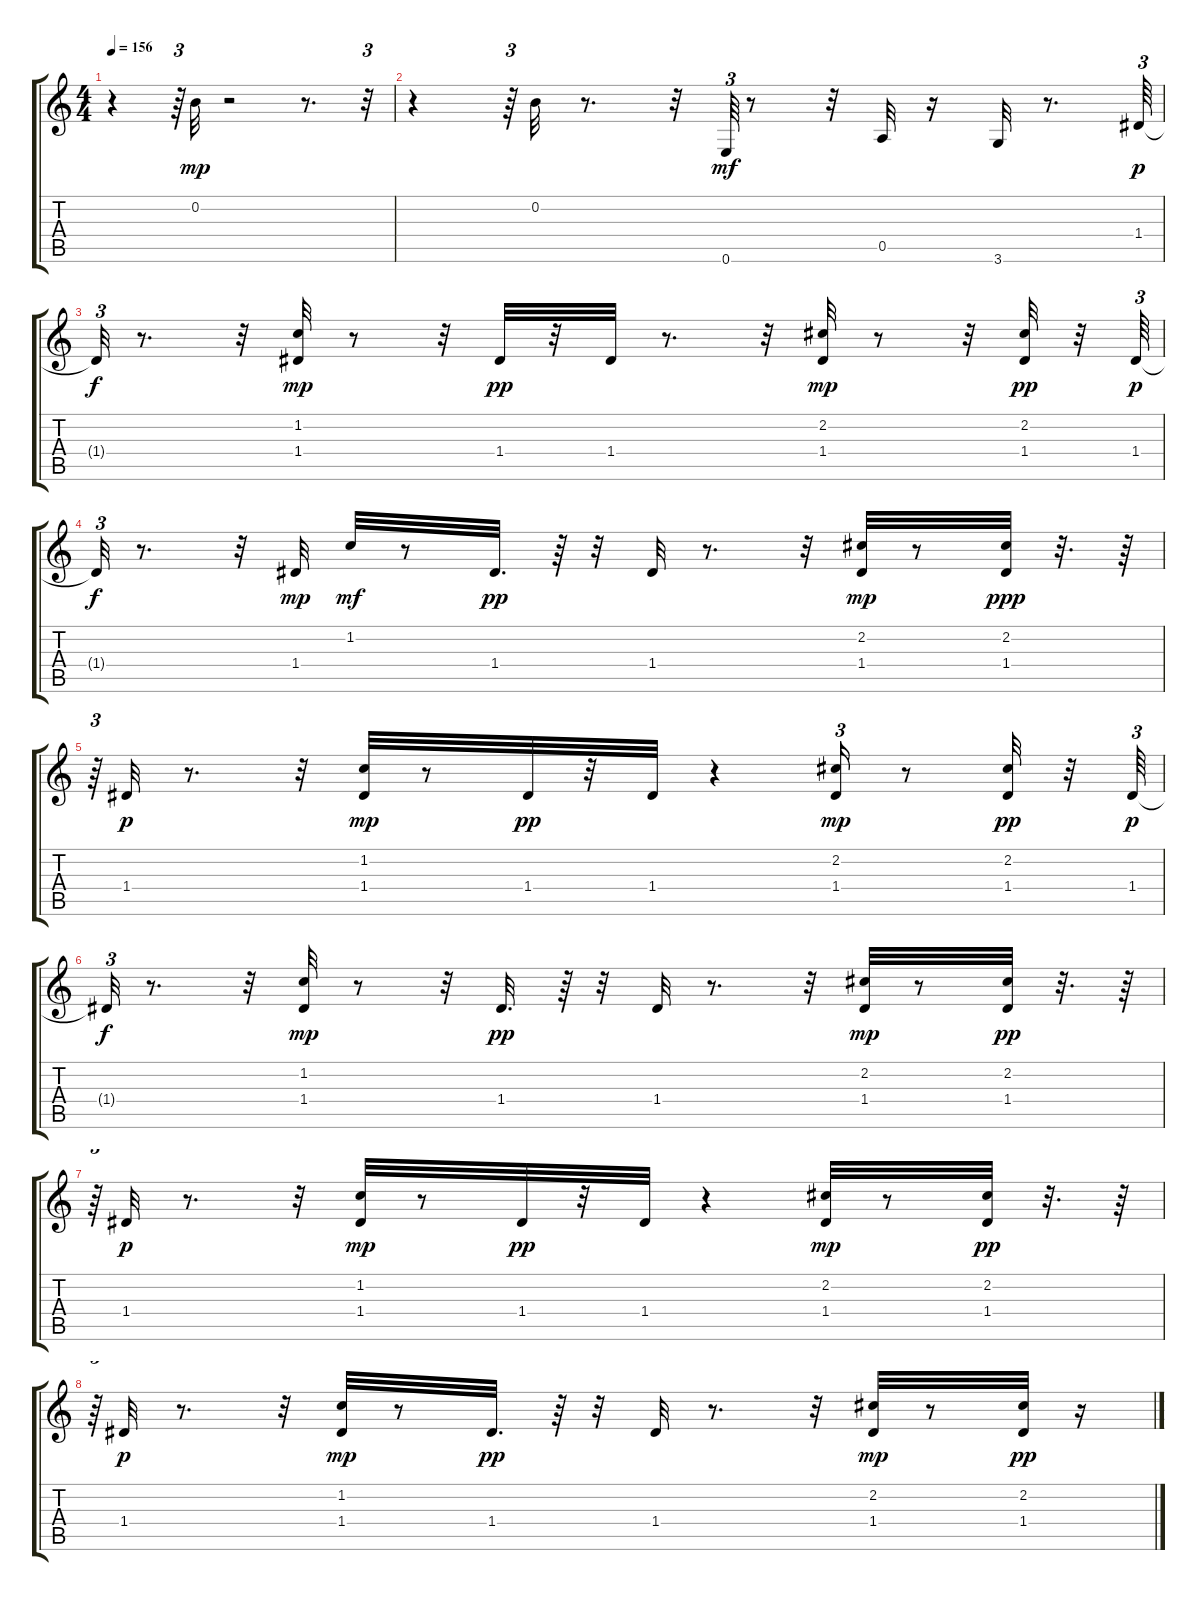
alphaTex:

\track "" {instrument acousticguitarsteel}
\staff {score tabs}
\tuning (E4 B3 G3 D3 A2 E2) {hide}
\ts (4 4)
\tempo 156
\clef g2
\ks c
r.4{dy mp} r.64{tu (3 2)} 0.2.32 r.2 r.8{d} r.32{tu (3 2)} |
r.4 r.64{tu (3 2)} 0.2.32 r.8{d} r.32 0.6.64{tu (3 2) dy mf} r.8 r.32 0.5.32 r.16 3.6.32 r.8{d} 1.4.64{tu (3 2) dy p} |
1.4{t}.32{tu (3 2) dy f} r.8{d} r.32 (1.2 1.4).32{dy mp} r.8 r.32 1.4.32{dy pp} r.32 1.4.32 r.8{d} r.32 (2.2 1.4).32{dy mp} r.8 r.32 (2.2 1.4).32{dy pp} r.32 1.4.64{tu (3 2) dy p} |
1.4{t}.32{tu (3 2) dy f} r.8{d} r.32 1.4.32{dy mp} 1.2.32{dy mf} r.8 1.4.32{d dy pp} r.64 r.32 1.4.32 r.8{d} r.32 (2.2 1.4).32{dy mp} r.8 (2.2 1.4).32{dy ppp} r.32{d} r.64 |
r.64{tu (3 2)} 1.4.32{dy p} r.8{d} r.32 (1.2 1.4).32{dy mp} r.8 1.4.32{dy pp} r.32 1.4.32 r.4 (2.2 1.4).16{tu (3 2) dy mp} r.8 (2.2 1.4).32{dy pp} r.32 1.4.64{tu (3 2) dy p} |
1.4{t}.32{tu (3 2) dy f} r.8{d} r.32 (1.2 1.4).32{dy mp} r.8 r.32 1.4.32{d dy pp} r.64 r.32 1.4.32 r.8{d} r.32 (2.2 1.4).32{dy mp} r.8 (2.2 1.4).32{dy pp} r.32{d} r.64 |
r.64{tu (3 2)} 1.4.32{dy p} r.8{d} r.32 (1.2 1.4).32{dy mp} r.8 1.4.32{dy pp} r.32 1.4.32 r.4 (2.2 1.4).32{dy mp} r.8 (2.2 1.4).32{dy pp} r.32{d} r.64 |
r.64{tu (3 2)} 1.4.32{dy p} r.8{d} r.32 (1.2 1.4).32{dy mp} r.8 1.4.32{d dy pp} r.64 r.32 1.4.32 r.8{d} r.32 (2.2 1.4).32{dy mp} r.8 (2.2 1.4).32{dy pp} r.16
